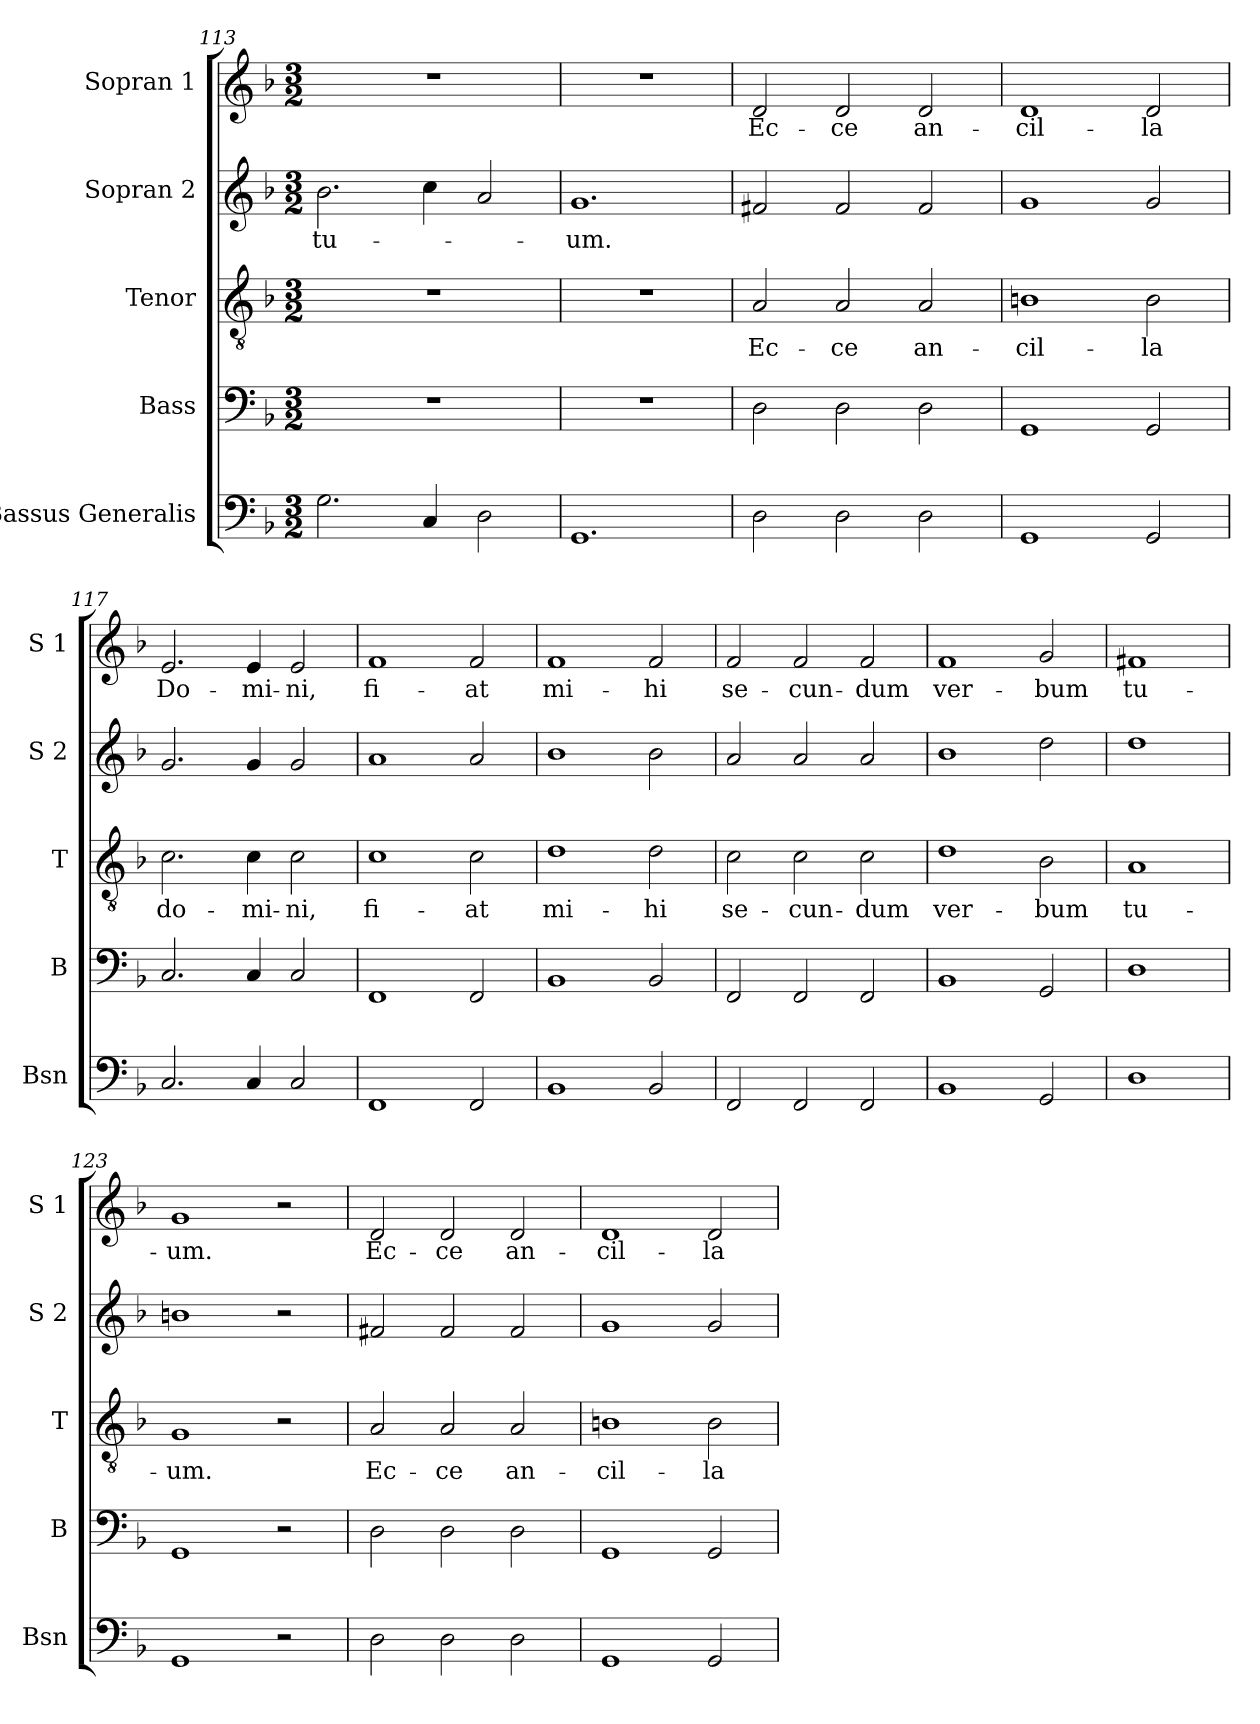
**kern	**kern	**kern	**text	**kern	**text	**kern	**text
*part5	*part4	*part3	*part3	*part2	*part2	*part1	*part1
*staff5	*staff4	*staff3	*staff3	*staff2	*staff2	*staff1	*staff1
*I"Bassus Generalis	*I"Bass	*I"Tenor	*	*I"Sopran 2	*	*I"Sopran 1	*
*I'Bsn	*I'B	*I'T	*	*I'S 2	*	*I'S 1	*
*clefF4	*clefF4	*clefGv2	*	*clefG2	*	*clefG2	*
*k[b-]	*k[b-]	*k[b-]	*	*k[b-]	*	*k[b-]	*
*M3/2	*M3/2	*M3/2	*	*M3/2	*	*M3/2	*
=113	=113	=113	=113	=113	=113	=113	=113
2.G\	1.r	1.r	.	2.b-\	tu-	1.r	.
4C/	.	.	.	4cc\	.	.	.
2D\	.	.	.	2a/	.	.	.
=114	=114	=114	=114	=114	=114	=114	=114
1.GG	1.r	1.r	.	1.g	-um.	1.r	.
!!LO:LB:g=z
=115	=115	=115	=115	=115	=115	=115	=115
2D\	2D\	2A/	Ec-	2f#X/	.	2d/	Ec-
2D\	2D\	2A/	-ce	2f#/	.	2d/	-ce
2D\	2D\	2A/	an-	2f#/	.	2d/	an-
=116	=116	=116	=116	=116	=116	=116	=116
1GG	1GG	1Bn	-cil-	1g	.	1d	-cil-
2GG/	2GG/	2B\	-la	2g/	.	2d/	-la
=117	=117	=117	=117	=117	=117	=117	=117
2.C/	2.C/	2.c\	do-	2.g/	.	2.e/	Do-
4C/	4C/	4c\	-mi-	4g/	.	4e/	-mi-
2C/	2C/	2c\	-ni,	2g/	.	2e/	-ni,
=118	=118	=118	=118	=118	=118	=118	=118
1FF	1FF	1c	fi-	1a	.	1f	fi-
2FF/	2FF/	2c\	-at	2a/	.	2f/	-at
=119	=119	=119	=119	=119	=119	=119	=119
1BB-	1BB-	1d	mi-	1b-	.	1f	mi-
2BB-/	2BB-/	2d\	-hi	2b-\	.	2f/	-hi
=120	=120	=120	=120	=120	=120	=120	=120
2FF/	2FF/	2c\	se-	2a/	.	2f/	se-
2FF/	2FF/	2c\	-cun-	2a/	.	2f/	-cun-
2FF/	2FF/	2c\	-dum	2a/	.	2f/	-dum
=121	=121	=121	=121	=121	=121	=121	=121
1BB-	1BB-	1d	ver-	1b-	.	1f	ver-
2GG/	2GG/	2B-\	-bum	2dd\	.	2g/	-bum
=122	=122	=122	=122	=122	=122	=122	=122
1D	1D	1A	tu-	1dd	.	1f#X	tu-
=123	=123	=123	=123	=123	=123	=123	=123
1GG	1GG	1G	-um.	1bn	.	1g	-um.
2r	2r	2r	.	2r	.	2r	.
!!LO:LB:g=z
=124	=124	=124	=124	=124	=124	=124	=124
2D\	2D\	2A/	Ec-	2f#X/	.	2d/	Ec-
2D\	2D\	2A/	-ce	2f#/	.	2d/	-ce
2D\	2D\	2A/	an-	2f#/	.	2d/	an-
=125	=125	=125	=125	=125	=125	=125	=125
1GG	1GG	1Bn	-cil-	1g	.	1d	-cil-
2GG/	2GG/	2B\	-la	2g/	.	2d/	-la
=	=	=	=	=	=	=	=
*-	*-	*-	*-	*-	*-	*-	*-
